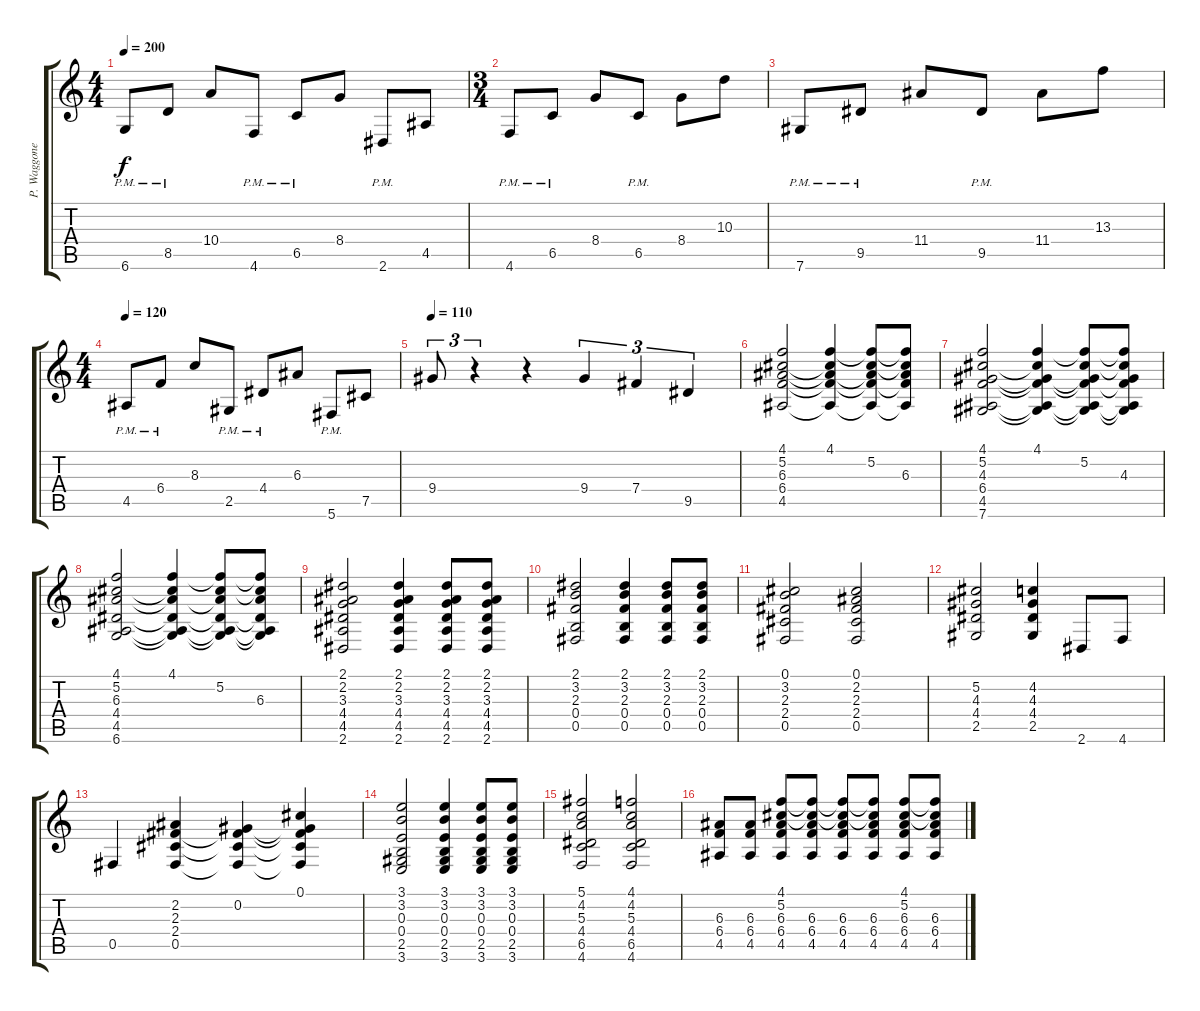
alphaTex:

\track ("P. Waggoner Gtr." "P. Waggone") {instrument distortionguitar}
\staff {score tabs}
\tuning (Db4 Ab3 E3 B2 Gb2 Db2) {hide}
\ts (4 4)
\tempo 200
\clef g2
\ks c
6.6{pm}.8{dy f} 8.5{pm}.8 10.4.8 4.6{pm}.8 6.5{pm}.8 8.4.8 2.6{pm}.8 4.5.8 |
\ts (3 4)
4.6{pm}.8 6.5{pm}.8 8.4.8 6.5{pm}.8 8.4.8 10.3.8 |
7.6{pm}.8 9.5{pm}.8 11.4.8 9.5{pm}.8 11.4.8 13.3.8 |
\ts (4 4)
\tempo 120
4.5{pm}.8 6.4{pm}.8 8.3.8 2.5{pm}.8 4.4{pm}.8 6.3.8 5.6{pm}.8 7.5.8 |
\tempo 110
9.4.8{tu (3 2)} r.4{tu (3 2)} r.4 9.4.4{tu (3 2)} 7.4.4{tu (3 2)} 9.5.4{tu (3 2)} |
(4.1 5.2 6.3 6.4 4.5).2 (4.1 5.2{t} 6.3{t} 6.4{t} 4.5{t}).4 (4.1{t} 5.2 6.3{t} 6.4{t} 4.5{t}).8 (4.1{t} 5.2{t} 6.3 6.4{t} 4.5{t}).8 |
(4.1 5.2 4.3 6.4 4.5 7.6).2 (4.1 5.2{t} 4.3{t} 6.4{t} 4.5{t} 7.6{t}).4 (4.1{t} 5.2 4.3{t} 6.4{t} 4.5{t} 7.6{t}).8 (4.1{t} 5.2{t} 4.3 6.4{t} 4.5{t} 7.6{t}).8 |
(4.1 5.2 6.3 4.4 4.5 6.6).2 (4.1 5.2{t} 6.3{t} 4.4{t} 4.5{t} 6.6{t}).4 (4.1{t} 5.2 6.3{t} 4.4{t} 4.5{t} 6.6{t}).8 (4.1{t} 5.2{t} 6.3 4.4{t} 4.5{t} 6.6{t}).8 |
(2.1 2.2 3.3 4.4 4.5 2.6).2 (2.1 2.2 3.3 4.4 4.5 2.6).4 (2.1 2.2 3.3 4.4 4.5 2.6).8 (2.1 2.2 3.3 4.4 4.5 2.6).8 |
(2.1 3.2 2.3 0.4 0.5).2 (2.1 3.2 2.3 0.4 0.5).4 (2.1 3.2 2.3 0.4 0.5).8 (2.1 3.2 2.3 0.4 0.5).8 |
(0.1 3.2 2.3 2.4 0.5).2 (0.1 2.2 2.3 2.4 0.5).2 |
(5.2 4.3 4.4 2.5).2 (4.2 4.3 4.4 2.5).4 2.6.8 4.6.8 |
0.5.4 (2.2 2.3 2.4 0.5).4 (0.2 2.3{t} 2.4{t} 0.5{t}).4 (0.1 0.2{t} 2.3{t} 2.4{t} 0.5{t}).4 |
(3.1 3.2 0.3 0.4 2.5 3.6).2 (3.1 3.2 0.3 0.4 2.5 3.6).4 (3.1 3.2 0.3 0.4 2.5 3.6).8 (3.1 3.2 0.3 0.4 2.5 3.6).8 |
(5.1 4.2 5.3 4.4 6.5 4.6).2 (4.1 4.2 5.3 4.4 6.5 4.6).2 |
(6.3 6.4 4.5).8 (6.3 6.4 4.5).8 (4.1 5.2 6.3 6.4 4.5).8 (4.1{t} 5.2{t} 6.3 6.4 4.5).8 (4.1{t} 5.2{t} 6.3 6.4 4.5).8 (4.1{t} 5.2{t} 6.3 6.4 4.5).8 (4.1 5.2 6.3 6.4 4.5).8 (4.1{t} 5.2{t} 6.3 6.4 4.5).8
